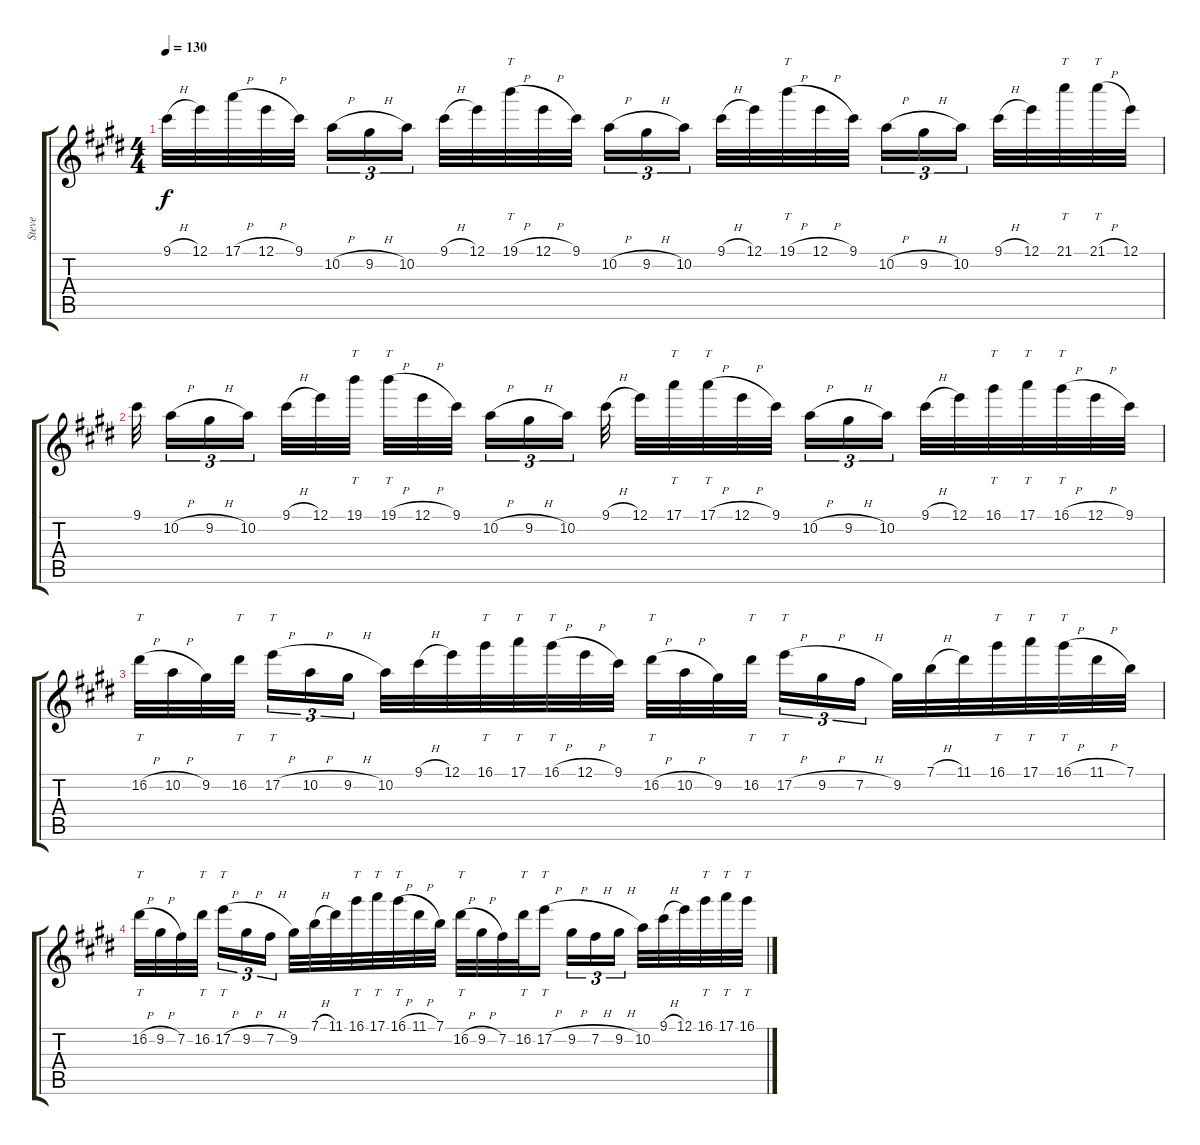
\track ("Steve" "Steve") {instrument distortionguitar}
\staff {score tabs}
\tuning (E4 B3 G3 D3 A2 E2) {hide}
\ts (4 4)
\tempo 130
\clef g2
\ks e
9.1{h}.32{dy f} 12.1.32 17.1{h}.32 12.1{h}.32 9.1.32{beam splitsecondary} 10.2{h}.16{tu (3 2)} 9.2{h}.16{tu (3 2)} 10.2.16{tu (3 2)} 9.1{h}.32 12.1.32 19.1{h}.32{tt} 12.1{h}.32 9.1.32{beam splitsecondary} 10.2{h}.16{tu (3 2)} 9.2{h}.16{tu (3 2)} 10.2.16{tu (3 2) beam splitsecondary} 9.1{h}.32 12.1.32 19.1{h}.32{tt} 12.1{h}.32 9.1.32{beam splitsecondary} 10.2{h}.16{tu (3 2)} 9.2{h}.16{tu (3 2)} 10.2.16{tu (3 2) beam splitsecondary} 9.1{h}.32 12.1.32 21.1.32{tt} 21.1{h}.32{tt} 12.1.32 |
9.1.32{beam splitsecondary} 10.2{h}.16{tu (3 2)} 9.2{h}.16{tu (3 2)} 10.2.16{tu (3 2) beam splitsecondary} 9.1{h}.32 12.1.32 19.1.32{tt} 19.1{h}.32{tt} 12.1{h}.32 9.1.32{beam splitsecondary} 10.2{h}.16{tu (3 2)} 9.2{h}.16{tu (3 2)} 10.2.16{tu (3 2) beam splitsecondary} 9.1{h}.32 12.1.32 17.1.32{tt} 17.1{h}.32{tt} 12.1{h}.32 9.1.32{beam splitsecondary} 10.2{h}.16{tu (3 2)} 9.2{h}.16{tu (3 2)} 10.2.16{tu (3 2)} 9.1{h}.32 12.1.32 16.1.32{tt} 17.1.32{tt} 16.1{h}.32{tt} 12.1{h}.32 9.1.32 |
16.2{h}.32{tt} 10.2{h}.32 9.2.32 16.2.32{tt beam splitsecondary} 17.2{h}.16{tt tu (3 2)} 10.2{h}.16{tu (3 2)} 9.2{h}.16{tu (3 2)} 10.2.32 9.1{h}.32 12.1.32 16.1.32{tt} 17.1.32{tt} 16.1{h}.32{tt} 12.1{h}.32 9.1.32 16.2{h}.32{tt} 10.2{h}.32 9.2.32 16.2.32{tt beam splitsecondary} 17.2{h}.16{tt tu (3 2)} 9.2{h}.16{tu (3 2)} 7.2{h}.16{tu (3 2)} 9.2.32 7.1{h}.32 11.1.32 16.1.32{tt} 17.1.32{tt} 16.1{h}.32{tt} 11.1{h}.32 7.1.32 |
16.2{h}.32{tt} 9.2{h}.32 7.2.32 16.2.32{tt beam splitsecondary} 17.2{h}.16{tt tu (3 2)} 9.2{h}.16{tu (3 2)} 7.2{h}.16{tu (3 2)} 9.2.32 7.1{h}.32 11.1.32 16.1.32{tt} 17.1.32{tt} 16.1{h}.32{tt} 11.1{h}.32 7.1.32 16.2{h}.32{tt} 9.2{h}.32 7.2.32 16.2.32{tt} 17.2{h}.16{tt beam splitsecondary} 9.2{h}.16{tu (3 2)} 7.2{h}.16{tu (3 2)} 9.2{h}.16{tu (3 2) beam splitsecondary} 10.2.32 9.1{h}.32 12.1.32 16.1.32{tt} 17.1.32{tt} 16.1{h}.32{tt}
